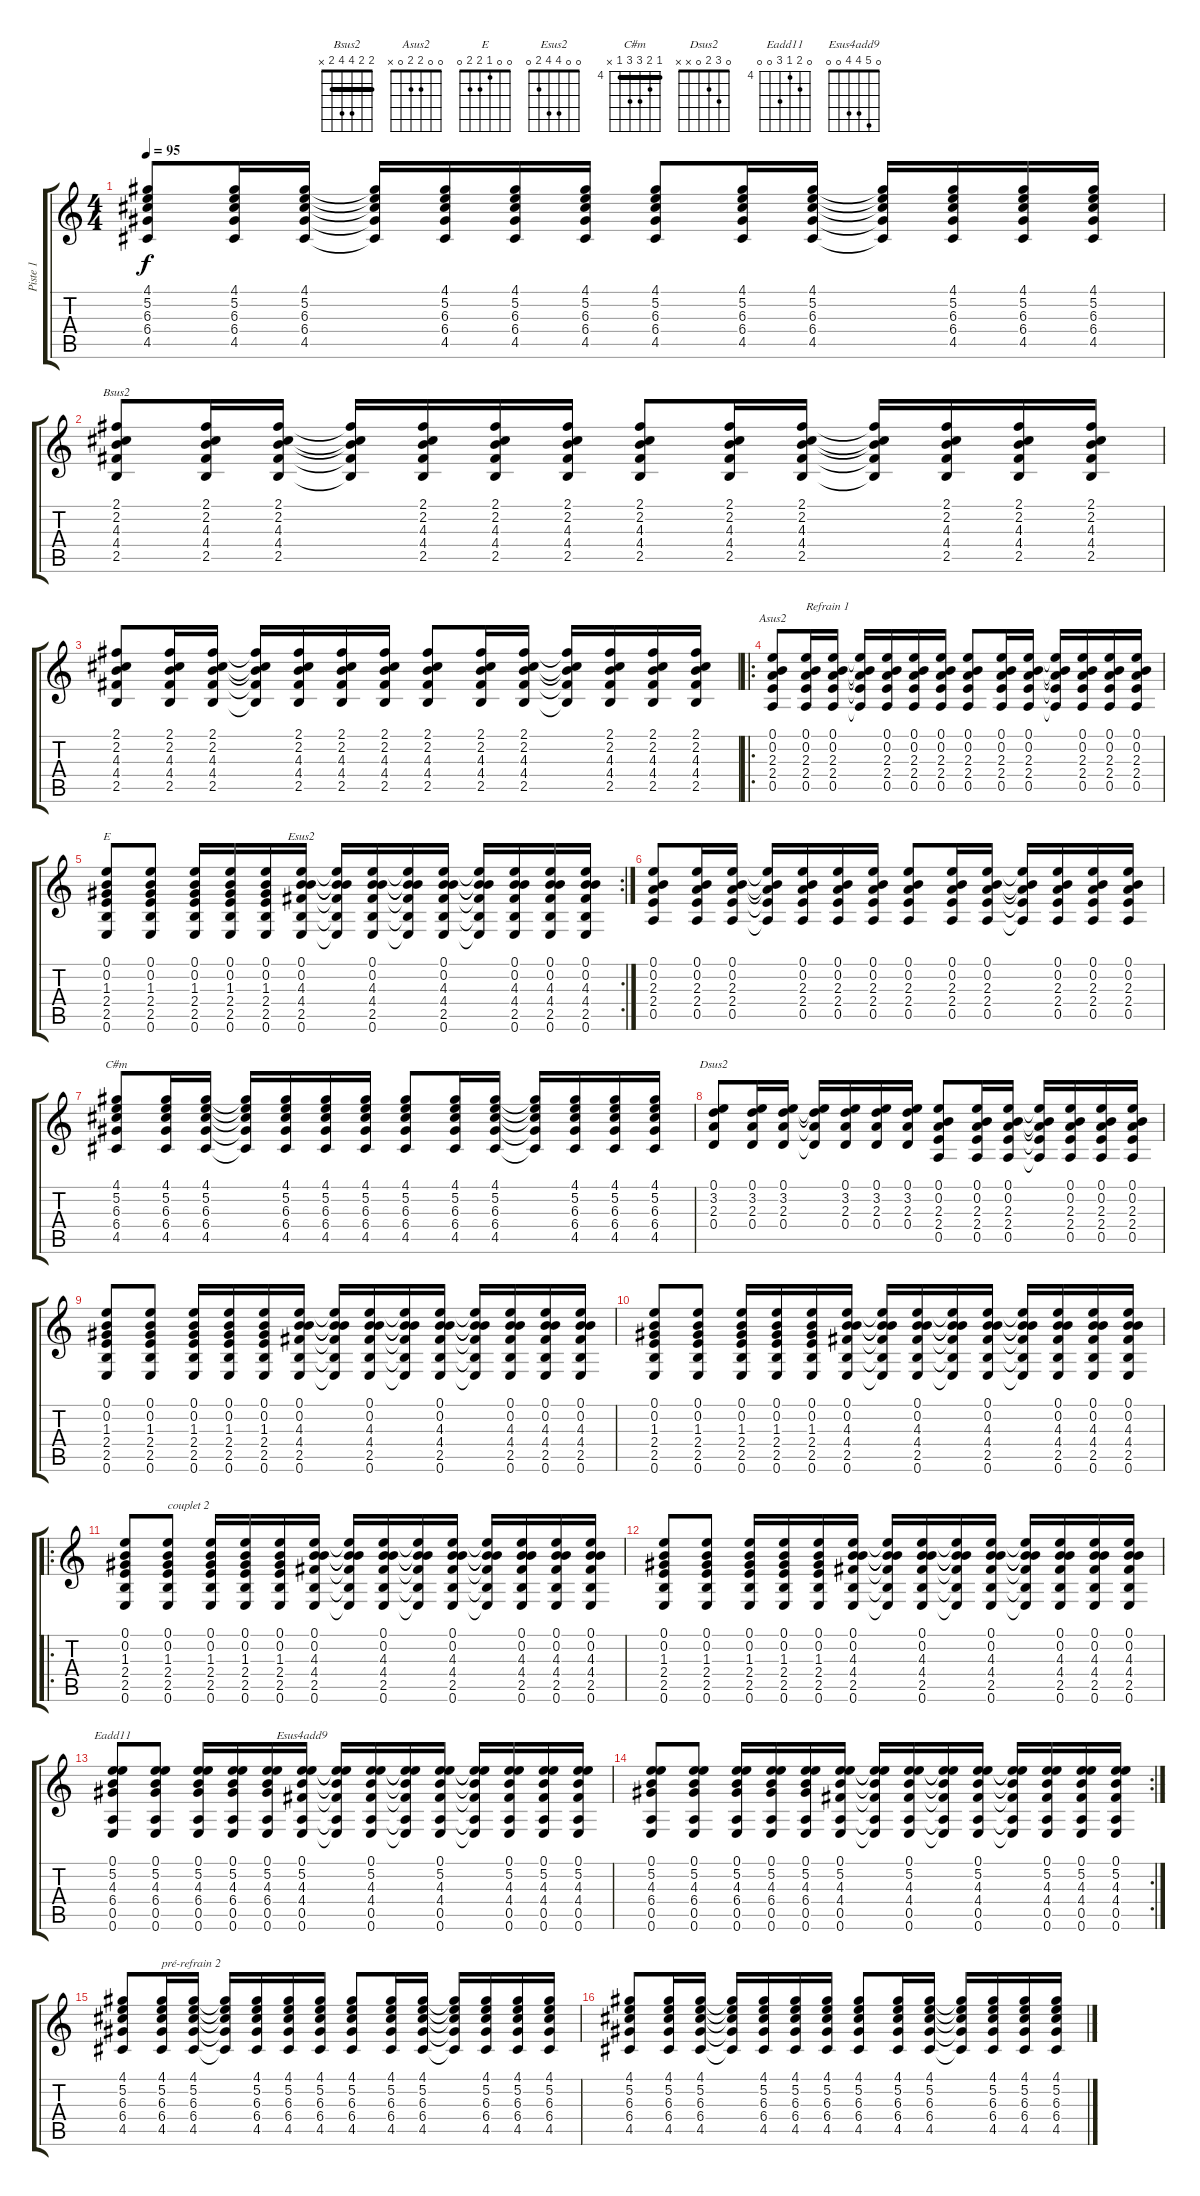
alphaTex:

\track ("Piste 1" "Piste 1") {instrument acousticguitarnylon}
\staff {score tabs}
\tuning (E4 B3 G3 D3 A2 E2) {hide}
\chord ("Bsus2" 2 2 4 4 2 x) {barre 2}
\chord ("Asus2" 0 0 2 2 0 x)
\chord ("E" 0 0 1 2 2 0)
\chord ("Esus2" 0 0 4 4 2 0)
\chord ("C#m" 4 5 6 6 4 x) {firstfret 4 barre 4}
\chord ("Dsus2" 0 3 2 0 x x)
\chord ("Eadd11" 0 5 4 6 0 0) {firstfret 4}
\chord ("Esus4add9" 0 5 4 4 0 0)
\ts (4 4)
\tempo 95
\clef g2
\ks c
(4.1 5.2 6.3 6.4 4.5).8{dy f} (4.1 5.2 6.3 6.4 4.5).16 (4.1 5.2 6.3 6.4 4.5).16 (4.1{t} 5.2{t} 6.3{t} 6.4{t} 4.5{t}).16 (4.1 5.2 6.3 6.4 4.5).16 (4.1 5.2 6.3 6.4 4.5).16 (4.1 5.2 6.3 6.4 4.5).16 (4.1 5.2 6.3 6.4 4.5).8 (4.1 5.2 6.3 6.4 4.5).16 (4.1 5.2 6.3 6.4 4.5).16 (4.1{t} 5.2{t} 6.3{t} 6.4{t} 4.5{t}).16 (4.1 5.2 6.3 6.4 4.5).16 (4.1 5.2 6.3 6.4 4.5).16 (4.1 5.2 6.3 6.4 4.5).16 |
(2.1 2.2 4.3 4.4 2.5).8{ch "Bsus2"} (2.1 2.2 4.3 4.4 2.5).16 (2.1 2.2 4.3 4.4 2.5).16 (2.1{t} 2.2{t} 4.3{t} 4.4{t} 2.5{t}).16 (2.1 2.2 4.3 4.4 2.5).16 (2.1 2.2 4.3 4.4 2.5).16 (2.1 2.2 4.3 4.4 2.5).16 (2.1 2.2 4.3 4.4 2.5).8 (2.1 2.2 4.3 4.4 2.5).16 (2.1 2.2 4.3 4.4 2.5).16 (2.1{t} 2.2{t} 4.3{t} 4.4{t} 2.5{t}).16 (2.1 2.2 4.3 4.4 2.5).16 (2.1 2.2 4.3 4.4 2.5).16 (2.1 2.2 4.3 4.4 2.5).16 |
(2.1 2.2 4.3 4.4 2.5).8 (2.1 2.2 4.3 4.4 2.5).16 (2.1 2.2 4.3 4.4 2.5).16 (2.1{t} 2.2{t} 4.3{t} 4.4{t} 2.5{t}).16 (2.1 2.2 4.3 4.4 2.5).16 (2.1 2.2 4.3 4.4 2.5).16 (2.1 2.2 4.3 4.4 2.5).16 (2.1 2.2 4.3 4.4 2.5).8 (2.1 2.2 4.3 4.4 2.5).16 (2.1 2.2 4.3 4.4 2.5).16 (2.1{t} 2.2{t} 4.3{t} 4.4{t} 2.5{t}).16 (2.1 2.2 4.3 4.4 2.5).16 (2.1 2.2 4.3 4.4 2.5).16 (2.1 2.2 4.3 4.4 2.5).16 |
\ro
(0.1 0.2 2.3 2.4 0.5).8{ch "Asus2"} (0.1 0.2 2.3 2.4 0.5).16{txt "Refrain 1"} (0.1 0.2 2.3 2.4 0.5).16 (0.1{t} 0.2{t} 2.3{t} 2.4{t} 0.5{t}).16 (0.1 0.2 2.3 2.4 0.5).16 (0.1 0.2 2.3 2.4 0.5).16 (0.1 0.2 2.3 2.4 0.5).16 (0.1 0.2 2.3 2.4 0.5).8 (0.1 0.2 2.3 2.4 0.5).16 (0.1 0.2 2.3 2.4 0.5).16 (0.1{t} 0.2{t} 2.3{t} 2.4{t} 0.5{t}).16 (0.1 0.2 2.3 2.4 0.5).16 (0.1 0.2 2.3 2.4 0.5).16 (0.1 0.2 2.3 2.4 0.5).16 |
\rc 2
(0.1 0.2 1.3 2.4 2.5 0.6).8{ch "E"} (0.1 0.2 1.3 2.4 2.5 0.6).8 (0.1 0.2 1.3 2.4 2.5 0.6).16 (0.1 0.2 1.3 2.4 2.5 0.6).16 (0.1 0.2 1.3 2.4 2.5 0.6).16 (0.1 0.2 4.3 4.4 2.5 0.6).16{ch "Esus2"} (0.1{t} 0.2{t} 4.3{t} 4.4{t} 2.5{t} 0.6{t}).16 (0.1 0.2 4.3 4.4 2.5 0.6).16 (0.1{t} 0.2{t} 4.3{t} 4.4{t} 2.5{t} 0.6{t}).16 (0.1 0.2 4.3 4.4 2.5 0.6).16 (0.1{t} 0.2{t} 4.3{t} 4.4{t} 2.5{t} 0.6{t}).16 (0.1 0.2 4.3 4.4 2.5 0.6).16 (0.1 0.2 4.3 4.4 2.5 0.6).16 (0.1 0.2 4.3 4.4 2.5 0.6).16 |
(0.1 0.2 2.3 2.4 0.5).8 (0.1 0.2 2.3 2.4 0.5).16 (0.1 0.2 2.3 2.4 0.5).16 (0.1{t} 0.2{t} 2.3{t} 2.4{t} 0.5{t}).16 (0.1 0.2 2.3 2.4 0.5).16 (0.1 0.2 2.3 2.4 0.5).16 (0.1 0.2 2.3 2.4 0.5).16 (0.1 0.2 2.3 2.4 0.5).8 (0.1 0.2 2.3 2.4 0.5).16 (0.1 0.2 2.3 2.4 0.5).16 (0.1{t} 0.2{t} 2.3{t} 2.4{t} 0.5{t}).16 (0.1 0.2 2.3 2.4 0.5).16 (0.1 0.2 2.3 2.4 0.5).16 (0.1 0.2 2.3 2.4 0.5).16 |
(4.1 5.2 6.3 6.4 4.5).8{ch "C#m"} (4.1 5.2 6.3 6.4 4.5).16 (4.1 5.2 6.3 6.4 4.5).16 (4.1{t} 5.2{t} 6.3{t} 6.4{t} 4.5{t}).16 (4.1 5.2 6.3 6.4 4.5).16 (4.1 5.2 6.3 6.4 4.5).16 (4.1 5.2 6.3 6.4 4.5).16 (4.1 5.2 6.3 6.4 4.5).8 (4.1 5.2 6.3 6.4 4.5).16 (4.1 5.2 6.3 6.4 4.5).16 (4.1{t} 5.2{t} 6.3{t} 6.4{t} 4.5{t}).16 (4.1 5.2 6.3 6.4 4.5).16 (4.1 5.2 6.3 6.4 4.5).16 (4.1 5.2 6.3 6.4 4.5).16 |
(0.1 3.2 2.3 0.4).8{ch "Dsus2"} (0.1 3.2 2.3 0.4).16 (0.1 3.2 2.3 0.4).16 (0.1{t} 3.2{t} 2.3{t} 0.4{t}).16 (0.1 3.2 2.3 0.4).16 (0.1 3.2 2.3 0.4).16 (0.1 3.2 2.3 0.4).16 (0.1 0.2 2.3 2.4 0.5).8 (0.1 0.2 2.3 2.4 0.5).16 (0.1 0.2 2.3 2.4 0.5).16 (0.1{t} 0.2{t} 2.3{t} 2.4{t} 0.5{t}).16 (0.1 0.2 2.3 2.4 0.5).16 (0.1 0.2 2.3 2.4 0.5).16 (0.1 0.2 2.3 2.4 0.5).16 |
(0.1 0.2 1.3 2.4 2.5 0.6).8 (0.1 0.2 1.3 2.4 2.5 0.6).8 (0.1 0.2 1.3 2.4 2.5 0.6).16 (0.1 0.2 1.3 2.4 2.5 0.6).16 (0.1 0.2 1.3 2.4 2.5 0.6).16 (0.1 0.2 4.3 4.4 2.5 0.6).16 (0.1{t} 0.2{t} 4.3{t} 4.4{t} 2.5{t} 0.6{t}).16 (0.1 0.2 4.3 4.4 2.5 0.6).16 (0.1{t} 0.2{t} 4.3{t} 4.4{t} 2.5{t} 0.6{t}).16 (0.1 0.2 4.3 4.4 2.5 0.6).16 (0.1{t} 0.2{t} 4.3{t} 4.4{t} 2.5{t} 0.6{t}).16 (0.1 0.2 4.3 4.4 2.5 0.6).16 (0.1 0.2 4.3 4.4 2.5 0.6).16 (0.1 0.2 4.3 4.4 2.5 0.6).16 |
(0.1 0.2 1.3 2.4 2.5 0.6).8 (0.1 0.2 1.3 2.4 2.5 0.6).8 (0.1 0.2 1.3 2.4 2.5 0.6).16 (0.1 0.2 1.3 2.4 2.5 0.6).16 (0.1 0.2 1.3 2.4 2.5 0.6).16 (0.1 0.2 4.3 4.4 2.5 0.6).16 (0.1{t} 0.2{t} 4.3{t} 4.4{t} 2.5{t} 0.6{t}).16 (0.1 0.2 4.3 4.4 2.5 0.6).16 (0.1{t} 0.2{t} 4.3{t} 4.4{t} 2.5{t} 0.6{t}).16 (0.1 0.2 4.3 4.4 2.5 0.6).16 (0.1{t} 0.2{t} 4.3{t} 4.4{t} 2.5{t} 0.6{t}).16 (0.1 0.2 4.3 4.4 2.5 0.6).16 (0.1 0.2 4.3 4.4 2.5 0.6).16 (0.1 0.2 4.3 4.4 2.5 0.6).16 |
\ro
(0.1 0.2 1.3 2.4 2.5 0.6).8 (0.1 0.2 1.3 2.4 2.5 0.6).8{txt "couplet 2"} (0.1 0.2 1.3 2.4 2.5 0.6).16 (0.1 0.2 1.3 2.4 2.5 0.6).16 (0.1 0.2 1.3 2.4 2.5 0.6).16 (0.1 0.2 4.3 4.4 2.5 0.6).16 (0.1{t} 0.2{t} 4.3{t} 4.4{t} 2.5{t} 0.6{t}).16 (0.1 0.2 4.3 4.4 2.5 0.6).16 (0.1{t} 0.2{t} 4.3{t} 4.4{t} 2.5{t} 0.6{t}).16 (0.1 0.2 4.3 4.4 2.5 0.6).16 (0.1{t} 0.2{t} 4.3{t} 4.4{t} 2.5{t} 0.6{t}).16 (0.1 0.2 4.3 4.4 2.5 0.6).16 (0.1 0.2 4.3 4.4 2.5 0.6).16 (0.1 0.2 4.3 4.4 2.5 0.6).16 |
(0.1 0.2 1.3 2.4 2.5 0.6).8 (0.1 0.2 1.3 2.4 2.5 0.6).8 (0.1 0.2 1.3 2.4 2.5 0.6).16 (0.1 0.2 1.3 2.4 2.5 0.6).16 (0.1 0.2 1.3 2.4 2.5 0.6).16 (0.1 0.2 4.3 4.4 2.5 0.6).16 (0.1{t} 0.2{t} 4.3{t} 4.4{t} 2.5{t} 0.6{t}).16 (0.1 0.2 4.3 4.4 2.5 0.6).16 (0.1{t} 0.2{t} 4.3{t} 4.4{t} 2.5{t} 0.6{t}).16 (0.1 0.2 4.3 4.4 2.5 0.6).16 (0.1{t} 0.2{t} 4.3{t} 4.4{t} 2.5{t} 0.6{t}).16 (0.1 0.2 4.3 4.4 2.5 0.6).16 (0.1 0.2 4.3 4.4 2.5 0.6).16 (0.1 0.2 4.3 4.4 2.5 0.6).16 |
(0.1 5.2 4.3 6.4 0.5 0.6).8{ch "Eadd11"} (0.1 5.2 4.3 6.4 0.5 0.6).8 (0.1 5.2 4.3 6.4 0.5 0.6).16 (0.1 5.2 4.3 6.4 0.5 0.6).16 (0.1 5.2 4.3 6.4 0.5 0.6).16 (0.1 5.2 4.3 4.4 0.5 0.6).16{ch "Esus4add9"} (0.1{t} 5.2{t} 4.3{t} 4.4{t} 0.5{t} 0.6{t}).16 (0.1 5.2 4.3 4.4 0.5 0.6).16 (0.1{t} 5.2{t} 4.3{t} 4.4{t} 0.5{t} 0.6{t}).16 (0.1 5.2 4.3 4.4 0.5 0.6).16 (0.1{t} 5.2{t} 4.3{t} 4.4{t} 0.5{t} 0.6{t}).16 (0.1 5.2 4.3 4.4 0.5 0.6).16 (0.1 5.2 4.3 4.4 0.5 0.6).16 (0.1 5.2 4.3 4.4 0.5 0.6).16 |
\rc 2
(0.1 5.2 4.3 6.4 0.5 0.6).8 (0.1 5.2 4.3 6.4 0.5 0.6).8 (0.1 5.2 4.3 6.4 0.5 0.6).16 (0.1 5.2 4.3 6.4 0.5 0.6).16 (0.1 5.2 4.3 6.4 0.5 0.6).16 (0.1 5.2 4.3 4.4 0.5 0.6).16 (0.1{t} 5.2{t} 4.3{t} 4.4{t} 0.5{t} 0.6{t}).16 (0.1 5.2 4.3 4.4 0.5 0.6).16 (0.1{t} 5.2{t} 4.3{t} 4.4{t} 0.5{t} 0.6{t}).16 (0.1 5.2 4.3 4.4 0.5 0.6).16 (0.1{t} 5.2{t} 4.3{t} 4.4{t} 0.5{t} 0.6{t}).16 (0.1 5.2 4.3 4.4 0.5 0.6).16 (0.1 5.2 4.3 4.4 0.5 0.6).16 (0.1 5.2 4.3 4.4 0.5 0.6).16 |
(4.1 5.2 6.3 6.4 4.5).8 (4.1 5.2 6.3 6.4 4.5).16{txt "pré-refrain 2"} (4.1 5.2 6.3 6.4 4.5).16 (4.1{t} 5.2{t} 6.3{t} 6.4{t} 4.5{t}).16 (4.1 5.2 6.3 6.4 4.5).16 (4.1 5.2 6.3 6.4 4.5).16 (4.1 5.2 6.3 6.4 4.5).16 (4.1 5.2 6.3 6.4 4.5).8 (4.1 5.2 6.3 6.4 4.5).16 (4.1 5.2 6.3 6.4 4.5).16 (4.1{t} 5.2{t} 6.3{t} 6.4{t} 4.5{t}).16 (4.1 5.2 6.3 6.4 4.5).16 (4.1 5.2 6.3 6.4 4.5).16 (4.1 5.2 6.3 6.4 4.5).16 |
(4.1 5.2 6.3 6.4 4.5).8 (4.1 5.2 6.3 6.4 4.5).16 (4.1 5.2 6.3 6.4 4.5).16 (4.1{t} 5.2{t} 6.3{t} 6.4{t} 4.5{t}).16 (4.1 5.2 6.3 6.4 4.5).16 (4.1 5.2 6.3 6.4 4.5).16 (4.1 5.2 6.3 6.4 4.5).16 (4.1 5.2 6.3 6.4 4.5).8 (4.1 5.2 6.3 6.4 4.5).16 (4.1 5.2 6.3 6.4 4.5).16 (4.1{t} 5.2{t} 6.3{t} 6.4{t} 4.5{t}).16 (4.1 5.2 6.3 6.4 4.5).16 (4.1 5.2 6.3 6.4 4.5).16 (4.1 5.2 6.3 6.4 4.5).16
